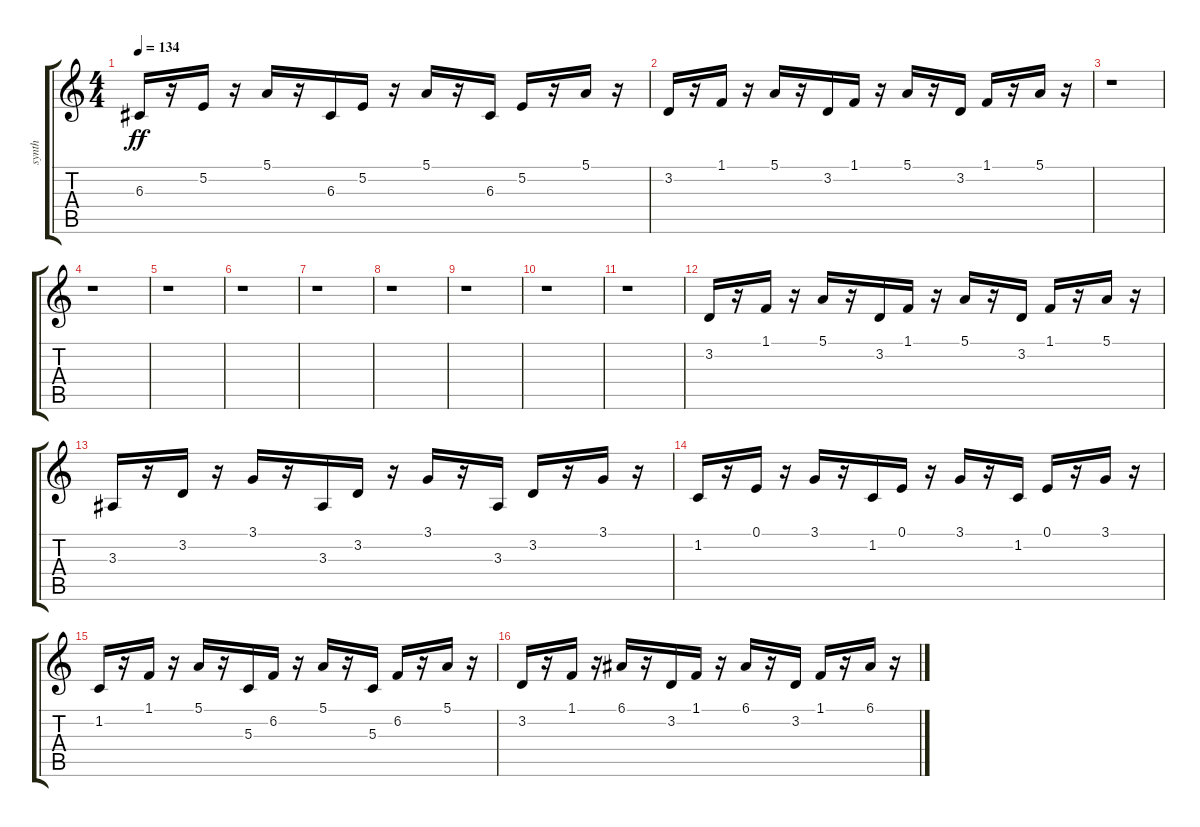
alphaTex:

\track ("synth" "synth") {instrument lead2sawtooth}
\staff {score tabs}
\tuning (E4 B3 G3 D3 A2 E2) {hide}
\ts (4 4)
\tempo 134
\clef g2
\ks c
6.3.16{dy ff} r.16 5.2.16 r.16 5.1.16 r.16 6.3.16 5.2.16 r.16 5.1.16 r.16 6.3.16 5.2.16 r.16 5.1.16 r.16 |
3.2.16 r.16 1.1.16 r.16 5.1.16 r.16 3.2.16 1.1.16 r.16 5.1.16 r.16 3.2.16 1.1.16 r.16 5.1.16 r.16 |
r.1 |
r.1 |
r.1 |
r.1 |
r.1 |
r.1 |
r.1 |
r.1 |
r.1 |
3.2.16 r.16 1.1.16 r.16 5.1.16 r.16 3.2.16 1.1.16 r.16 5.1.16 r.16 3.2.16 1.1.16 r.16 5.1.16 r.16 |
3.3.16 r.16 3.2.16 r.16 3.1.16 r.16 3.3.16 3.2.16 r.16 3.1.16 r.16 3.3.16 3.2.16 r.16 3.1.16 r.16 |
1.2.16 r.16 0.1.16 r.16 3.1.16 r.16 1.2.16 0.1.16 r.16 3.1.16 r.16 1.2.16 0.1.16 r.16 3.1.16 r.16 |
1.2.16 r.16 1.1.16 r.16 5.1.16 r.16 5.3.16 6.2.16 r.16 5.1.16 r.16 5.3.16 6.2.16 r.16 5.1.16 r.16 |
3.2.16 r.16 1.1.16 r.16 6.1.16 r.16 3.2.16 1.1.16 r.16 6.1.16 r.16 3.2.16 1.1.16 r.16 6.1.16 r.16
